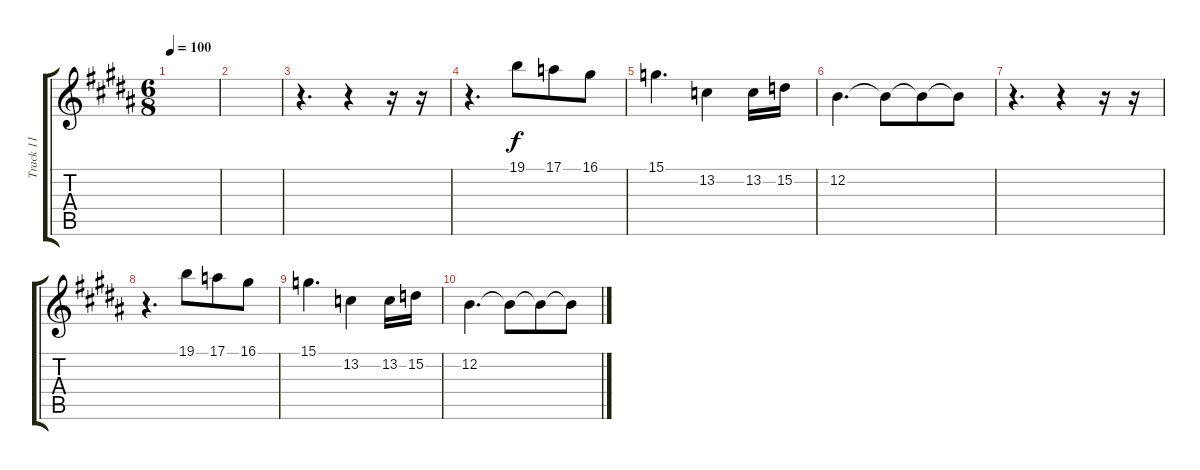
\track ("Track 11" "Track 11") {instrument fx3crystal}
\staff {score tabs}
\tuning (E4 B3 G3 D3 A2 E2) {hide}
\ts (6 8)
\tempo 100
\clef g2
\ks b
|
|
r.4{d} r.4 r.16 r.16 |
r.4{d} 19.1.8 17.1.8 16.1.8 |
15.1.4{d} 13.2.4 13.2.16 15.2.16 |
12.2.4{d} 12.2{t}.8 12.2{t}.8 12.2{t}.8 |
r.4{d} r.4 r.16 r.16 |
r.4{d} 19.1.8 17.1.8 16.1.8 |
15.1.4{d} 13.2.4 13.2.16 15.2.16 |
12.2.4{d} 12.2{t}.8 12.2{t}.8 12.2{t}.8
